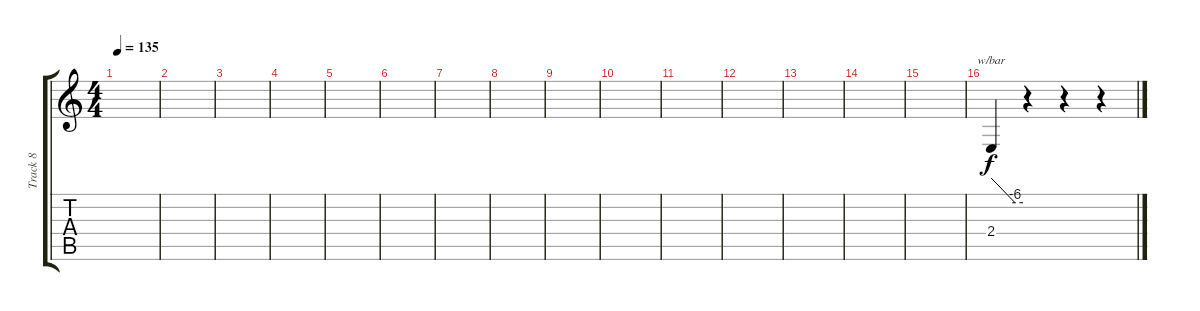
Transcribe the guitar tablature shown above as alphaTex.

\track ("Track 8" "Track 8") {instrument timpani}
\staff {score tabs}
\tuning (E4 B3 G3 D3 A2 E2) {hide}
\ts (4 4)
\tempo 135
\clef g2
\ks c
|
|
|
|
|
|
|
|
|
|
|
|
|
|
|
2.4.4{tbe (custom default 0 0 45 -24 60 -24)} r.4 r.4 r.4
